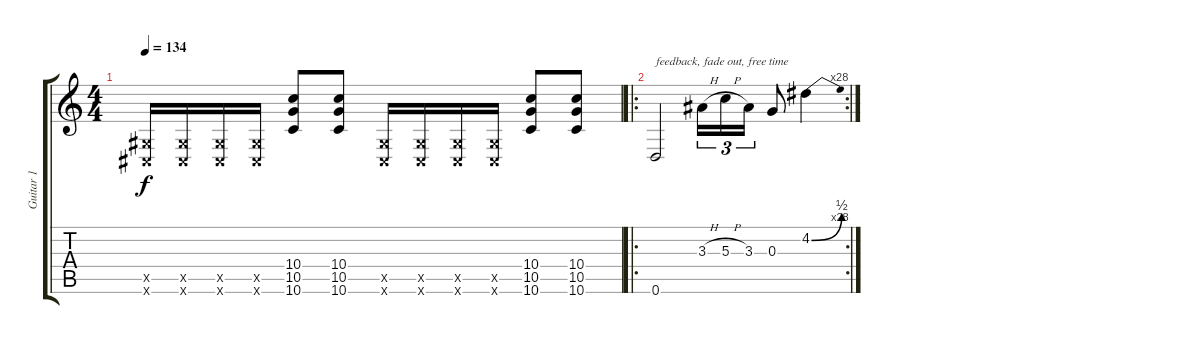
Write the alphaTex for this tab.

\track ("Guitar 1" "Guitar 1") {instrument distortionguitar}
\staff {score tabs}
\tuning (E4 B3 G3 D3 A2 D2) {hide}
\ts (4 4)
\tempo 134
\clef g2
\ks c
(-1.5{x} -1.6{x}).16{dy f} (-1.5{x} -1.6{x}).16 (-1.5{x} -1.6{x}).16 (-1.5{x} -1.6{x}).16 (10.4 10.5 10.6).8 (10.4 10.5 10.6).8 (-1.5{x} -1.6{x}).16 (-1.5{x} -1.6{x}).16 (-1.5{x} -1.6{x}).16 (-1.5{x} -1.6{x}).16 (10.4 10.5 10.6).8 (10.4 10.5 10.6).8 |
\ro
\rc 28
0.6.2{txt "feedback, fade out, free time"} 3.3{h}.16{tu (3 2)} 5.3{h}.16{tu (3 2)} 3.3.16{tu (3 2)} 0.3.8 4.2{be (bend 0 0 60 2)}.4
